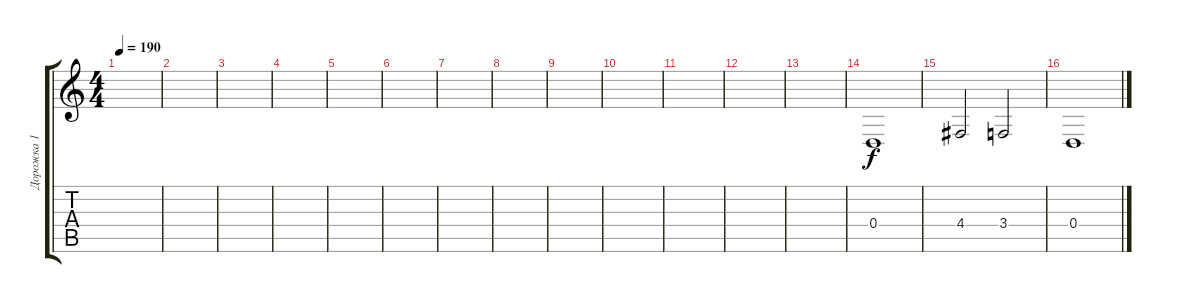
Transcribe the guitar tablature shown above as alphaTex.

\track ("Дорожка 1" "Дорожка 1") {instrument stringensemble1}
\staff {score tabs}
\tuning (E4 B3 G3 D3 A2 E2) {hide}
\ts (4 4)
\tempo 190
\clef g2
\ks c
|
|
|
|
|
|
|
|
|
|
|
|
|
0.4.1{dy f} |
4.4.2 3.4.2 |
0.4.1
